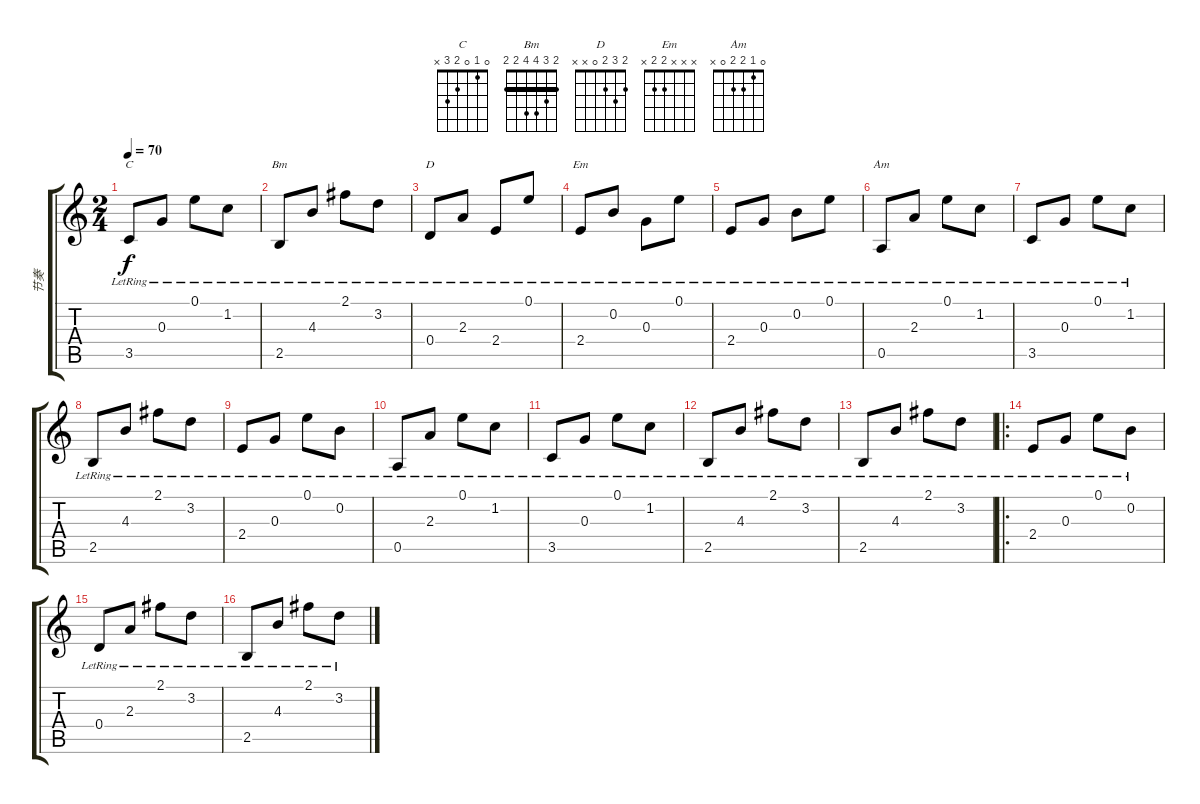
\track ("节奏" "节奏") {instrument acousticguitarsteel}
\staff {score tabs}
\tuning (E4 B3 G3 D3 A2 E2) {hide}
\chord ("C" 0 1 0 2 3 x)
\chord ("Bm" 2 3 4 4 2 2) {barre 2}
\chord ("D" 2 3 2 0 x x)
\chord ("Em" x x x 2 2 x)
\chord ("Am" 0 1 2 2 0 x)
\ts (2 4)
\tempo 70
\clef g2
\ks c
3.5{lr}.8{ch "C" dy f} 0.3{lr}.8 0.1{lr}.8 1.2{lr}.8 |
2.5{lr}.8{ch "Bm"} 4.3{lr}.8 2.1{lr}.8 3.2{lr}.8 |
0.4{lr}.8{ch "D"} 2.3{lr}.8 2.4{lr}.8 0.1{lr}.8 |
2.4{lr}.8{ch "Em"} 0.2{lr}.8 0.3{lr}.8 0.1{lr}.8 |
2.4{lr}.8 0.3{lr}.8 0.2{lr}.8 0.1{lr}.8 |
0.5{lr}.8{ch "Am"} 2.3{lr}.8 0.1{lr}.8 1.2{lr}.8 |
3.5{lr}.8 0.3{lr}.8 0.1{lr}.8 1.2{lr}.8 |
2.5{lr}.8 4.3{lr}.8 2.1{lr}.8 3.2{lr}.8 |
2.4{lr}.8 0.3{lr}.8 0.1{lr}.8 0.2{lr}.8 |
0.5{lr}.8 2.3{lr}.8 0.1{lr}.8 1.2{lr}.8 |
3.5{lr}.8 0.3{lr}.8 0.1{lr}.8 1.2{lr}.8 |
2.5{lr}.8 4.3{lr}.8 2.1{lr}.8 3.2{lr}.8 |
2.5{lr}.8 4.3{lr}.8 2.1{lr}.8 3.2{lr}.8 |
\ro
2.4{lr}.8 0.3{lr}.8 0.1{lr}.8 0.2{lr}.8 |
0.4{lr}.8 2.3{lr}.8 2.1{lr}.8 3.2{lr}.8 |
2.5{lr}.8 4.3{lr}.8 2.1{lr}.8 3.2{lr}.8
